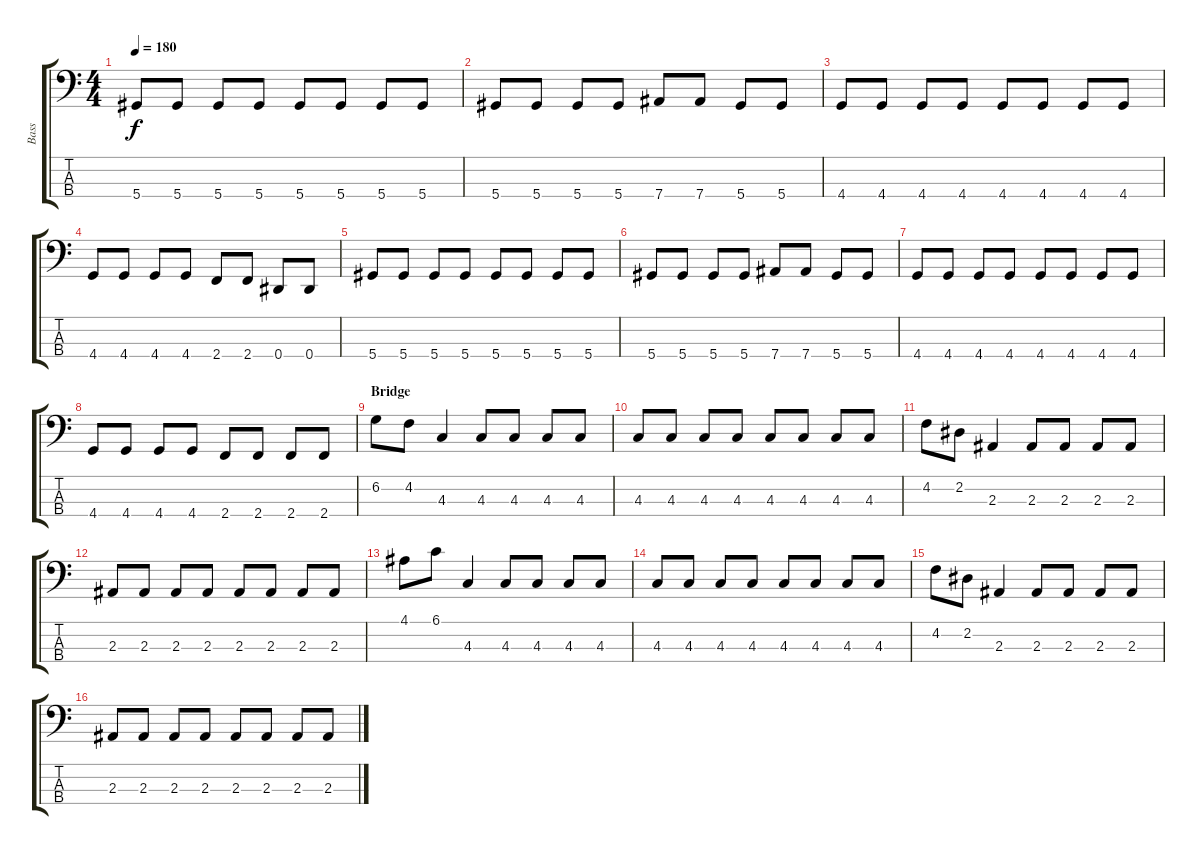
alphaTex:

\track ("Bass" "Bass") {instrument electricbasspick}
\staff {score tabs}
\tuning (Gb2 Db2 Ab1 Eb1) {hide}
\ts (4 4)
\tempo 180
\clef f4
\ks c
5.4.8{dy f} 5.4.8 5.4.8 5.4.8 5.4.8 5.4.8 5.4.8 5.4.8 |
5.4.8 5.4.8 5.4.8 5.4.8 7.4.8 7.4.8 5.4.8 5.4.8 |
4.4.8 4.4.8 4.4.8 4.4.8 4.4.8 4.4.8 4.4.8 4.4.8 |
4.4.8 4.4.8 4.4.8 4.4.8 2.4.8 2.4.8 0.4.8 0.4.8 |
5.4.8 5.4.8 5.4.8 5.4.8 5.4.8 5.4.8 5.4.8 5.4.8 |
5.4.8 5.4.8 5.4.8 5.4.8 7.4.8 7.4.8 5.4.8 5.4.8 |
4.4.8 4.4.8 4.4.8 4.4.8 4.4.8 4.4.8 4.4.8 4.4.8 |
4.4.8 4.4.8 4.4.8 4.4.8 2.4.8 2.4.8 2.4.8 2.4.8 |
\section ("" "Bridge")
6.2.8 4.2.8 4.3.4 4.3.8 4.3.8 4.3.8 4.3.8 |
4.3.8 4.3.8 4.3.8 4.3.8 4.3.8 4.3.8 4.3.8 4.3.8 |
4.2.8 2.2.8 2.3.4 2.3.8 2.3.8 2.3.8 2.3.8 |
2.3.8 2.3.8 2.3.8 2.3.8 2.3.8 2.3.8 2.3.8 2.3.8 |
4.1.8 6.1.8 4.3.4 4.3.8 4.3.8 4.3.8 4.3.8 |
4.3.8 4.3.8 4.3.8 4.3.8 4.3.8 4.3.8 4.3.8 4.3.8 |
4.2.8 2.2.8 2.3.4 2.3.8 2.3.8 2.3.8 2.3.8 |
2.3.8 2.3.8 2.3.8 2.3.8 2.3.8 2.3.8 2.3.8 2.3.8
